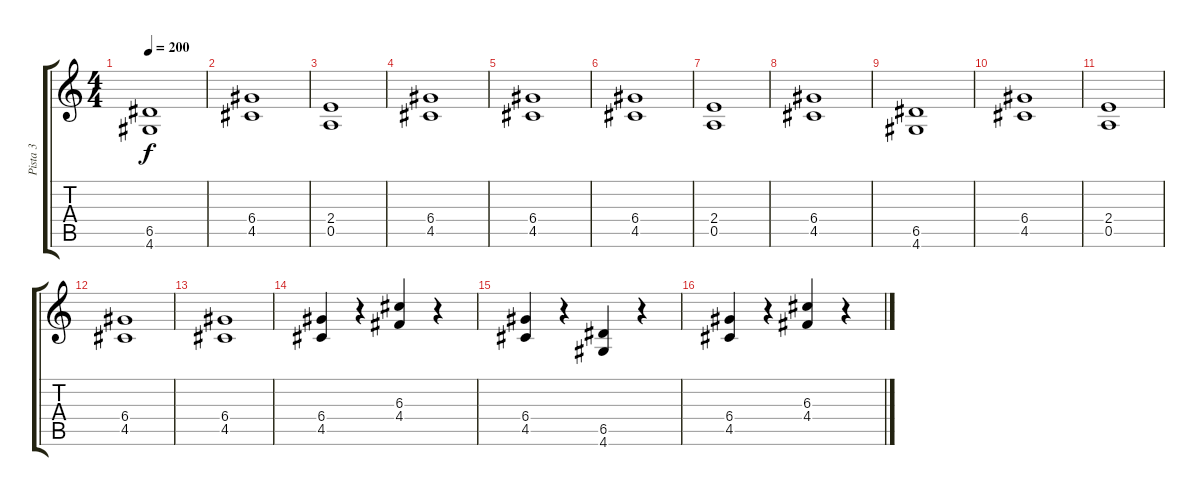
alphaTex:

\track ("Pista 3" "Pista 3") {instrument distortionguitar}
\staff {score tabs}
\tuning (E4 B3 G3 D3 A2 E2) {hide}
\ts (4 4)
\tempo 200
\clef g2
\ks c
(6.5 4.6).1{dy f} |
(6.4 4.5).1 |
(2.4 0.5).1 |
(6.4 4.5).1 |
(6.4 4.5).1 |
(6.4 4.5).1 |
(2.4 0.5).1 |
(6.4 4.5).1 |
(6.5 4.6).1 |
(6.4 4.5).1 |
(2.4 0.5).1 |
(6.4 4.5).1 |
(6.4 4.5).1 |
(6.4 4.5).4 r.4 (6.3 4.4).4 r.4 |
(6.4 4.5).4 r.4 (6.5 4.6).4 r.4 |
(6.4 4.5).4 r.4 (6.3 4.4).4 r.4
